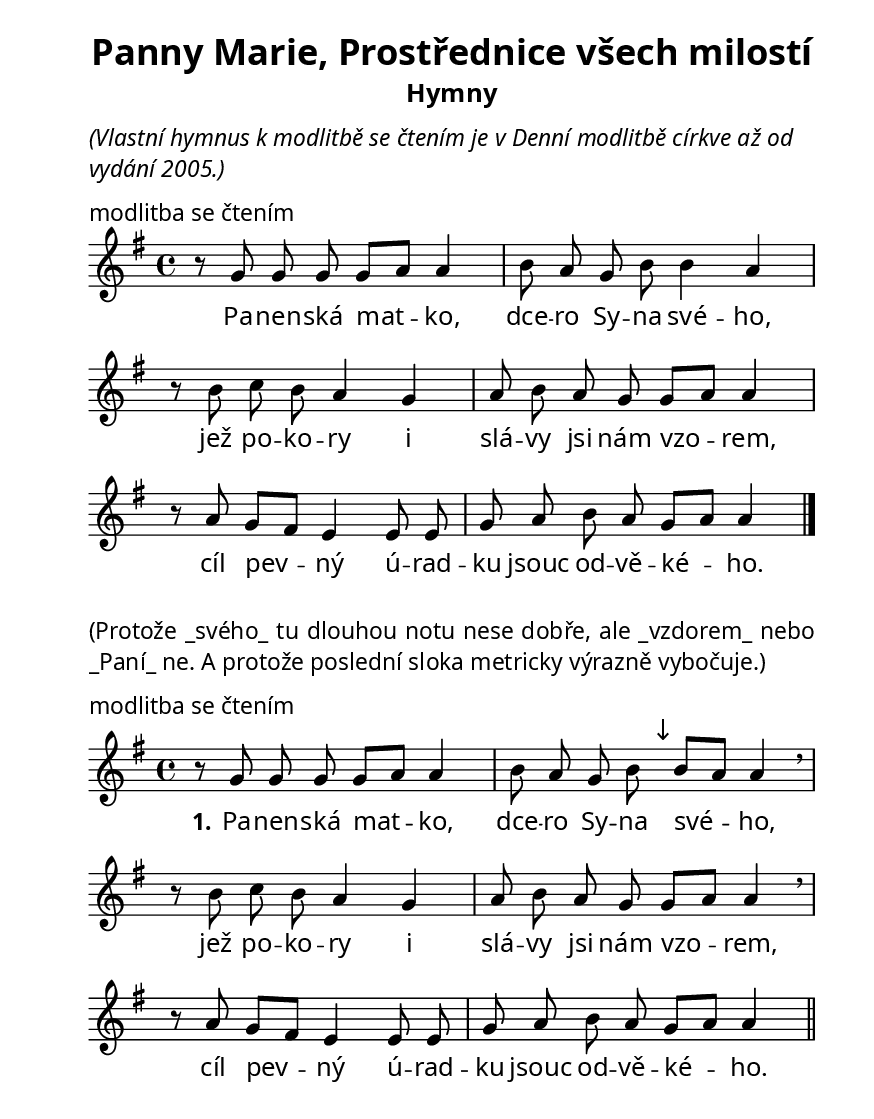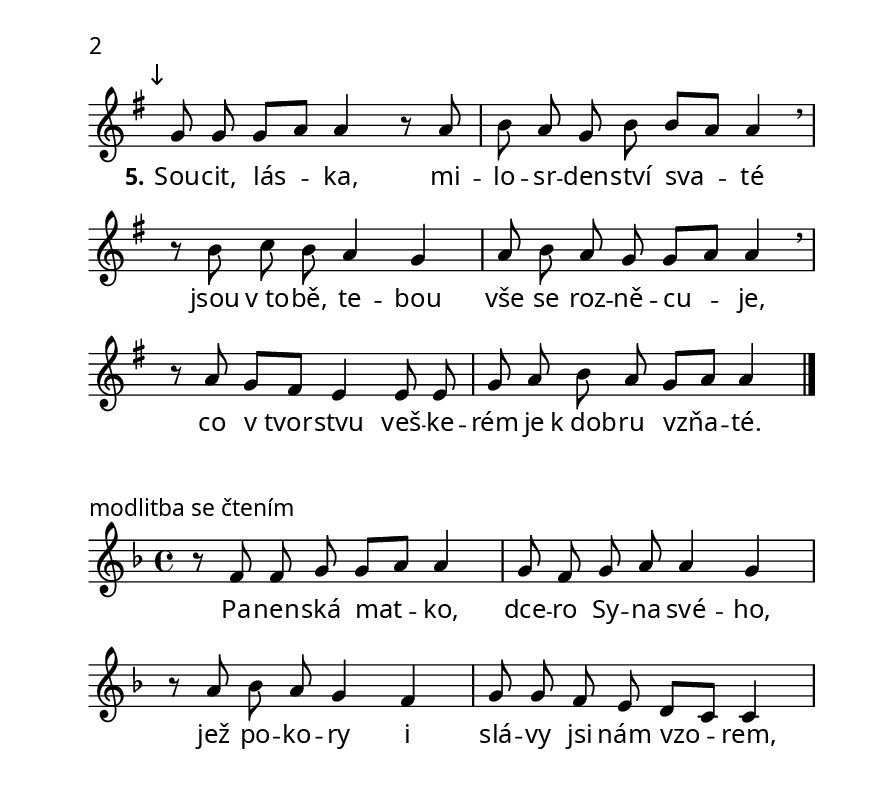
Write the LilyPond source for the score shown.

\version "2.19.16"

\include "../../spolecne/layout.ly"
\include "../../spolecne/tiraz.ly"
\include "../../spolecne/nadpisy.ly"
\version "2.18.0"
% page style similar to that of the official Czech Divine Office hymnal

\paper {
  #(set-paper-size "a5")

  top-margin = 1\cm
  bottom-margin = 1\cm
  right-margin = 1\cm
  left-margin = 1.5\cm
}

\layout {
  indent = 0\cm
  ragged-last = ##f

  \override BreathingSign.Y-offset = 1 % placement common in Czech hymnals
  % TODO: the usual Czech breathe sign shape
}

\header {
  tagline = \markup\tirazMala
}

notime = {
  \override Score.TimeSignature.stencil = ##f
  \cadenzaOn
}

\include "../../spolecne/variationes.ly"

\header {
  title = "Panny Marie, Prostřednice všech milostí"
  subtitle = "Hymny"
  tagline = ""
}

\markup\wordwrap\italic{
  (Vlastní hymnus k modlitbě se čtením je v Denní modlitbě církve až od vydání 2005.)
}

\score {
  \relative c'' {
    \key a \dorian
    \autoBeamOff
    r8 g8 g g g[ a] a4 b8 a g b b4 a
    r8 b8 c b a4 g a8 b a g g[ a] a4
    r8 a8 g[ fis] e4 e8 e g a b a g[ a] a4 \bar "|."
  }
  \addlyrics {
    Pa -- nen -- ská mat -- ko, dce -- ro Sy -- na své -- ho,
    jež po -- ko -- ry i slá -- vy jsi nám vzo -- rem,
    cíl pev -- ný ú -- rad -- ku jsouc od -- vě -- ké -- ho.
  }
  \header {
    quid = "hymnus"
    metrum = "11.11.11"
    modus = ""
    placet = "první verš poslední sloky vychází bídně"
    id = "mc"
    piece = "modlitba se čtením"
  }
}

\markup\justify{
  (Protože _svého_ tu dlouhou notu nese dobře,
  ale _vzdorem_ nebo _Paní_ ne.
  A protože poslední sloka metricky výrazně vybočuje.)
}
\score {
  \relative c'' {
    \key a \dorian
    \autoBeamOff
    r8 g8 g g g[ a] a4 b8 a g b \mark\sipka b[ a] a4 \breathe
    r8 b8 c b a4 g a8 b a g g[ a] a4 \breathe
    r8 a8 g[ fis] e4 e8 e g a b a g[ a] a4 \bar "||" \break

    \mark\sipka g8 g g[ a] a4 r8 a b a g b b[ a] a4 \breathe
    r8 b8 c b a4 g a8 b a g g[ a] a4 \breathe
    r8 a8 g[ fis] e4 e8 e g a b a g[ a] a4 \bar "|."
  }
  \addlyrics {
    \set stanza = #"1."
    Pa -- nen -- ská mat -- ko, dce -- ro Sy -- na své -- ho,
    jež po -- ko -- ry i slá -- vy jsi nám vzo -- rem,
    cíl pev -- ný ú -- rad -- ku jsouc od -- vě -- ké -- ho.

    \set stanza = #"5."
    Sou -- cit, lás -- ka, mi -- lo -- sr -- den -- ství sva -- té
    jsou v_to -- bě, te -- bou vše se roz -- ně -- cu -- je,
    co v_tvor -- stvu veš -- ke -- rém je k_dob -- ru vzňa -- té.
  }
  \header {
    quid = "hymnus"
    metrum = "11.11.11"
    modus = ""
    id = "mc"
    piece = "modlitba se čtením"
  }
}

\score {
  \relative c' {
    \key f \major
    \autoBeamOff
    r8 f8 f g g[ a] a4 g8 f g a a4 g
    r8 a8 bes a g4 f g8 g f e d[ c] c4
  }
  \addlyrics {
    Pa -- nen -- ská mat -- ko, dce -- ro Sy -- na své -- ho,
    jež po -- ko -- ry i slá -- vy jsi nám vzo -- rem,
    cíl pev -- ný ú -- rad -- ku jsouc od -- vě -- ké -- ho.
  }
  \header {
    quid = "hymnus"
    metrum = "11.11.11"
    modus = ""
    id = "mc"
    piece = "modlitba se čtením"
  }
}
